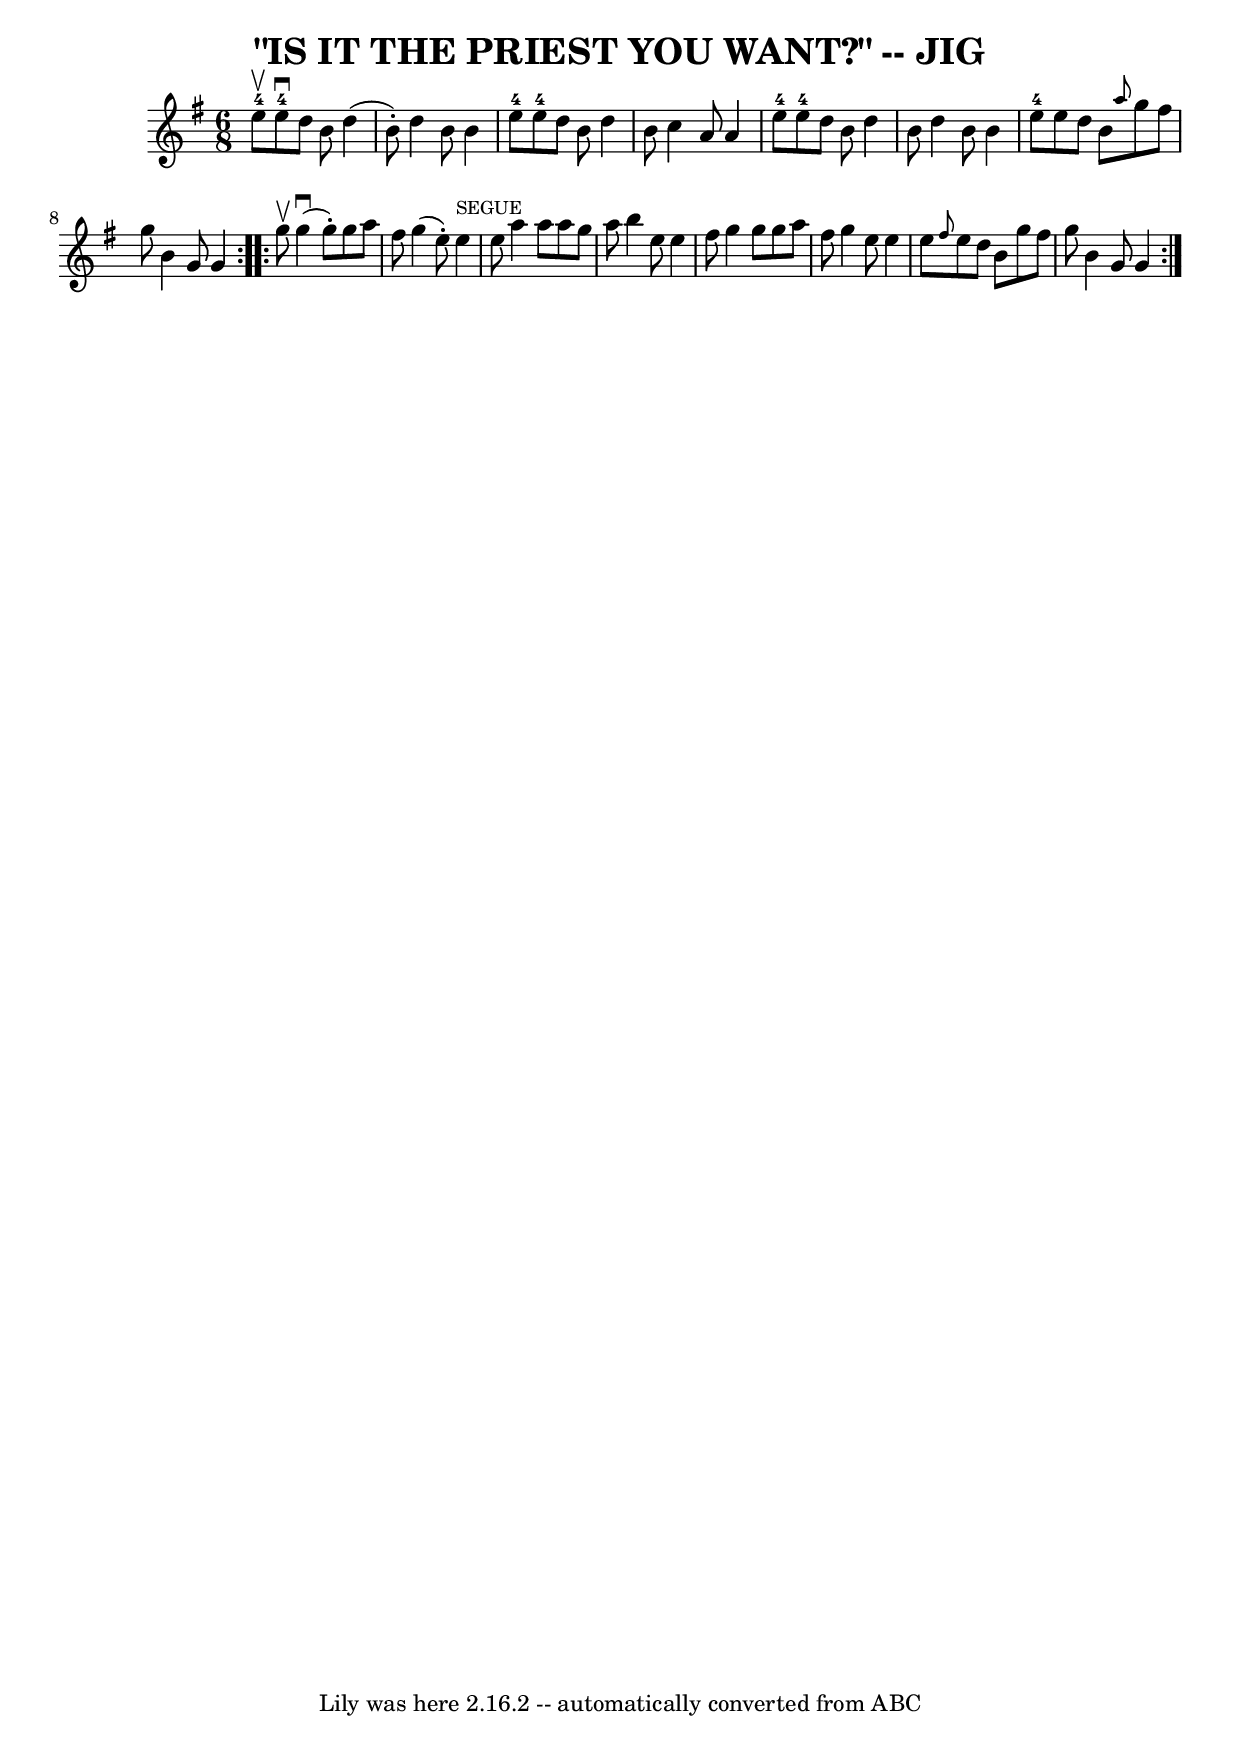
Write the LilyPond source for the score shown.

\version "2.7.40"
\include "Mammoth.ily"
\header {
	%% book = "Ryan's Mammoth Collection of Fiddle Tunes"
	crossRefNumber = "1"
	footnotes = ""
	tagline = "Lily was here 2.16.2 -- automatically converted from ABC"
	title = "\"IS IT THE PRIEST YOU WANT?\" -- JIG"
}
voicedefault =  {


\repeat volta 2 {
\time 6/8 \key g \major e''8-4^\upbow       |
 e''8 
-4^\downbow d''8 b'8 d''4 (b'8 -.)   |
 d''4 b'8    
b'4 e''8-4   |
 e''8-4 d''8 b'8 d''4 b'8    
|
 c''4 a'8 a'4 e''8-4       |
 e''8-4 d''8  
 b'8 d''4 b'8    |
 d''4 b'8 b'4 e''8-4   |
   
e''8 d''8 b'8  \grace { a''8  } g''8 fis''8 g''8    |
   
b'4 g'8 g'4    }     \repeat volta 2 { g''8^\upbow       |
     
g''4 (^\downbow g''8 -.) g''8 a''8 fis''8    |
 g''4 (
e''8 -.) e''4^\segue e''8    |
 a''4 a''8 a''8 g''8  
 a''8    |
 b''4 e''8 e''4 fis''8        |
 g''4    
g''8 g''8 a''8 fis''8    |
 g''4 e''8 e''4 e''8    
|
 \grace { fis''8  } e''8 d''8 b'8 g''8 fis''8 g''8  
  |
 b'4 g'8 g'4    }   
}

\score{
    <<

	\context Staff="default"
	{
	    \voicedefault 
	}

    >>
	\layout {
	}
	\midi {}
}
